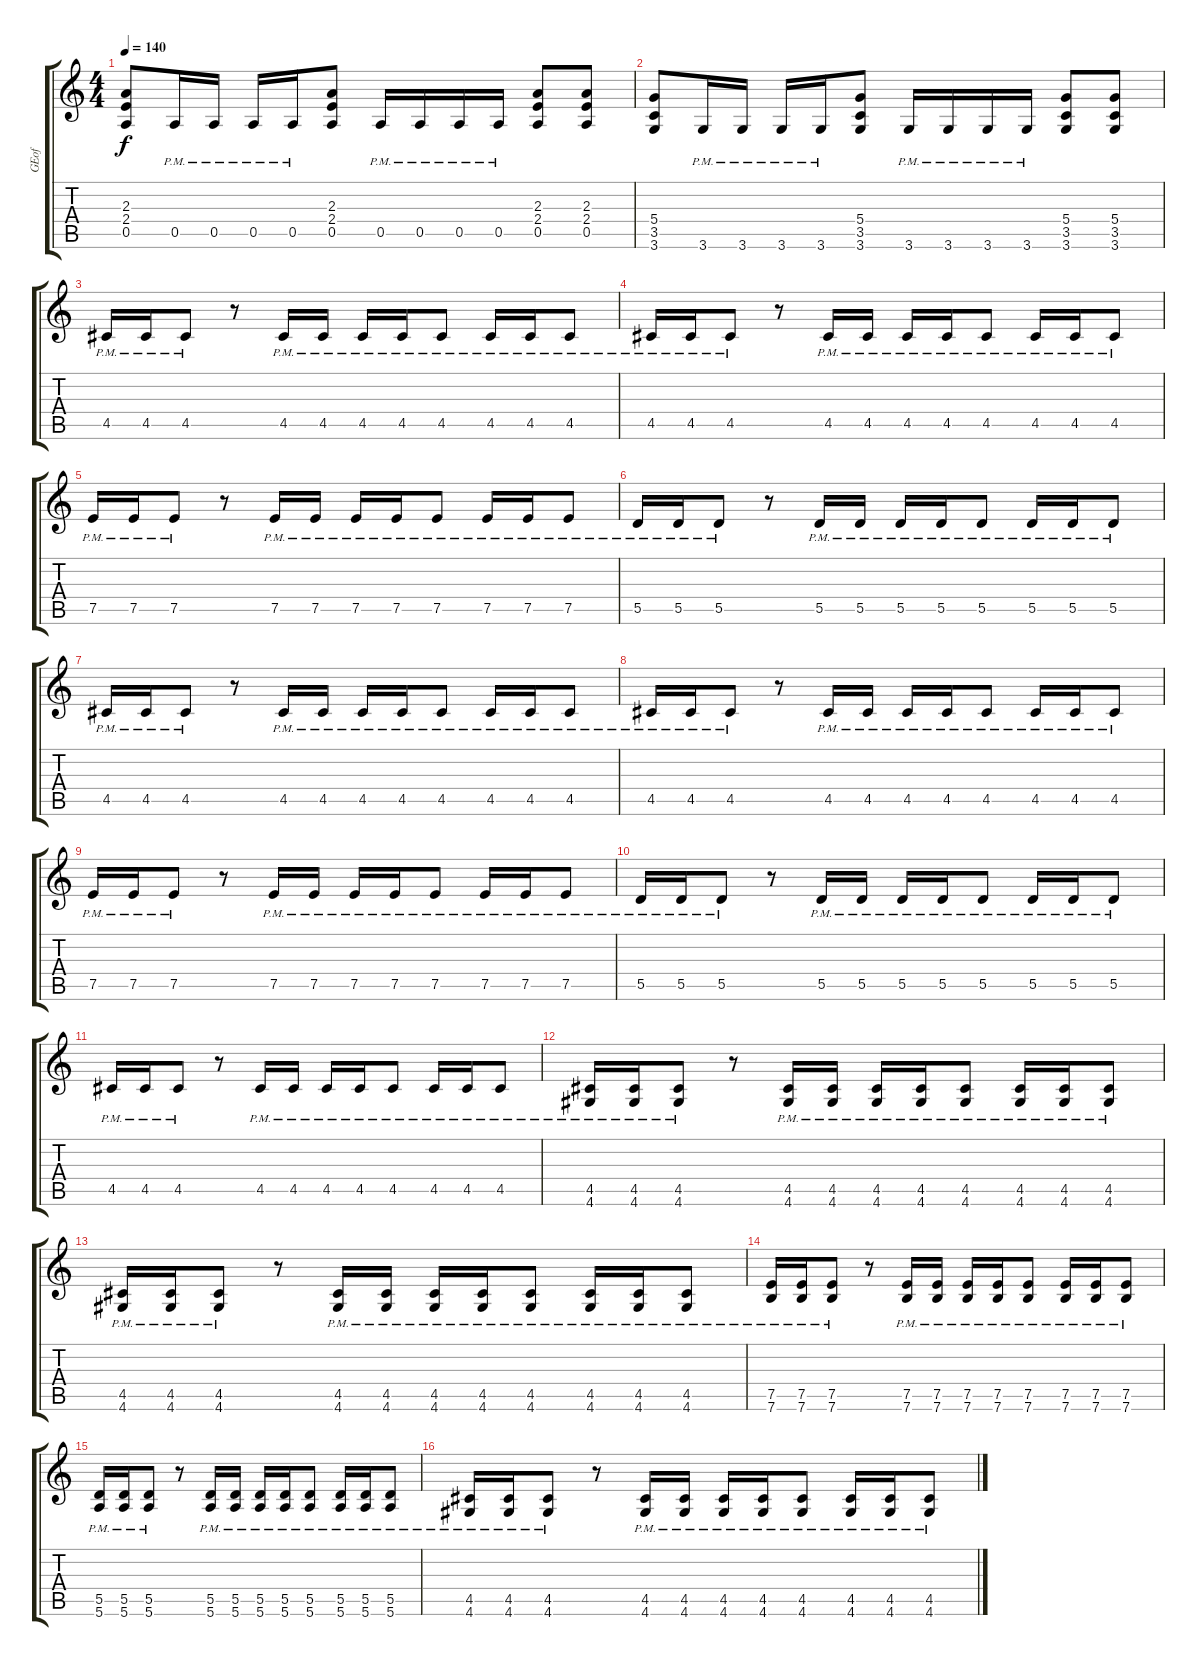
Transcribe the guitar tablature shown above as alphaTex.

\track ("GEof" "GEof") {instrument distortionguitar}
\staff {score tabs}
\tuning (E4 B3 G3 D3 A2 E2) {hide}
\ts (4 4)
\tempo 140
\clef g2
\ks c
(2.3 2.4 0.5).8{dy f} 0.5{pm}.16 0.5{pm}.16 0.5{pm}.16 0.5{pm}.16 (2.3 2.4 0.5).8 0.5{pm}.16 0.5{pm}.16 0.5{pm}.16 0.5{pm}.16 (2.3 2.4 0.5).8 (2.3 2.4 0.5).8 |
(5.4 3.5 3.6).8 3.6{pm}.16 3.6{pm}.16 3.6{pm}.16 3.6{pm}.16 (5.4 3.5 3.6).8 3.6{pm}.16 3.6{pm}.16 3.6{pm}.16 3.6{pm}.16 (5.4 3.5 3.6).8 (5.4 3.5 3.6).8 |
4.5{pm}.16 4.5{pm}.16 4.5{pm}.8 r.8 4.5{pm}.16 4.5{pm}.16 4.5{pm}.16 4.5{pm}.16 4.5{pm}.8 4.5{pm}.16 4.5{pm}.16 4.5{pm}.8 |
4.5{pm}.16 4.5{pm}.16 4.5{pm}.8 r.8 4.5{pm}.16 4.5{pm}.16 4.5{pm}.16 4.5{pm}.16 4.5{pm}.8 4.5{pm}.16 4.5{pm}.16 4.5{pm}.8 |
7.5{pm}.16 7.5{pm}.16 7.5{pm}.8 r.8 7.5{pm}.16 7.5{pm}.16 7.5{pm}.16 7.5{pm}.16 7.5{pm}.8 7.5{pm}.16 7.5{pm}.16 7.5{pm}.8 |
5.5{pm}.16 5.5{pm}.16 5.5{pm}.8 r.8 5.5{pm}.16 5.5{pm}.16 5.5{pm}.16 5.5{pm}.16 5.5{pm}.8 5.5{pm}.16 5.5{pm}.16 5.5{pm}.8 |
4.5{pm}.16 4.5{pm}.16 4.5{pm}.8 r.8 4.5{pm}.16 4.5{pm}.16 4.5{pm}.16 4.5{pm}.16 4.5{pm}.8 4.5{pm}.16 4.5{pm}.16 4.5{pm}.8 |
4.5{pm}.16 4.5{pm}.16 4.5{pm}.8 r.8 4.5{pm}.16 4.5{pm}.16 4.5{pm}.16 4.5{pm}.16 4.5{pm}.8 4.5{pm}.16 4.5{pm}.16 4.5{pm}.8 |
7.5{pm}.16 7.5{pm}.16 7.5{pm}.8 r.8 7.5{pm}.16 7.5{pm}.16 7.5{pm}.16 7.5{pm}.16 7.5{pm}.8 7.5{pm}.16 7.5{pm}.16 7.5{pm}.8 |
5.5{pm}.16 5.5{pm}.16 5.5{pm}.8 r.8 5.5{pm}.16 5.5{pm}.16 5.5{pm}.16 5.5{pm}.16 5.5{pm}.8 5.5{pm}.16 5.5{pm}.16 5.5{pm}.8 |
4.5{pm}.16 4.5{pm}.16 4.5{pm}.8 r.8 4.5{pm}.16 4.5{pm}.16 4.5{pm}.16 4.5{pm}.16 4.5{pm}.8 4.5{pm}.16 4.5{pm}.16 4.5{pm}.8 |
(4.5{pm} 4.6{pm}).16 (4.5{pm} 4.6{pm}).16 (4.5{pm} 4.6{pm}).8 r.8 (4.5{pm} 4.6{pm}).16 (4.5{pm} 4.6{pm}).16 (4.5{pm} 4.6{pm}).16 (4.5{pm} 4.6{pm}).16 (4.5{pm} 4.6{pm}).8 (4.5{pm} 4.6{pm}).16 (4.5{pm} 4.6{pm}).16 (4.5{pm} 4.6{pm}).8 |
(4.5{pm} 4.6{pm}).16 (4.5{pm} 4.6{pm}).16 (4.5{pm} 4.6{pm}).8 r.8 (4.5{pm} 4.6{pm}).16 (4.5{pm} 4.6{pm}).16 (4.5{pm} 4.6{pm}).16 (4.5{pm} 4.6{pm}).16 (4.5{pm} 4.6{pm}).8 (4.5{pm} 4.6{pm}).16 (4.5{pm} 4.6{pm}).16 (4.5{pm} 4.6{pm}).8 |
(7.5{pm} 7.6{pm}).16 (7.5{pm} 7.6{pm}).16 (7.5{pm} 7.6{pm}).8 r.8 (7.5{pm} 7.6{pm}).16 (7.5{pm} 7.6{pm}).16 (7.5{pm} 7.6{pm}).16 (7.5{pm} 7.6{pm}).16 (7.5{pm} 7.6{pm}).8 (7.5{pm} 7.6{pm}).16 (7.5{pm} 7.6{pm}).16 (7.5{pm} 7.6{pm}).8 |
(5.5{pm} 5.6{pm}).16 (5.5{pm} 5.6{pm}).16 (5.5{pm} 5.6{pm}).8 r.8 (5.5{pm} 5.6{pm}).16 (5.5{pm} 5.6{pm}).16 (5.5{pm} 5.6{pm}).16 (5.5{pm} 5.6{pm}).16 (5.5{pm} 5.6{pm}).8 (5.5{pm} 5.6{pm}).16 (5.5 5.6{pm}).16 (5.5{pm} 5.6{pm}).8 |
(4.5{pm} 4.6{pm}).16 (4.5{pm} 4.6{pm}).16 (4.5{pm} 4.6{pm}).8 r.8 (4.5{pm} 4.6{pm}).16 (4.5{pm} 4.6{pm}).16 (4.5{pm} 4.6{pm}).16 (4.5{pm} 4.6{pm}).16 (4.5{pm} 4.6{pm}).8 (4.5{pm} 4.6{pm}).16 (4.5{pm} 4.6{pm}).16 (4.5{pm} 4.6{pm}).8
